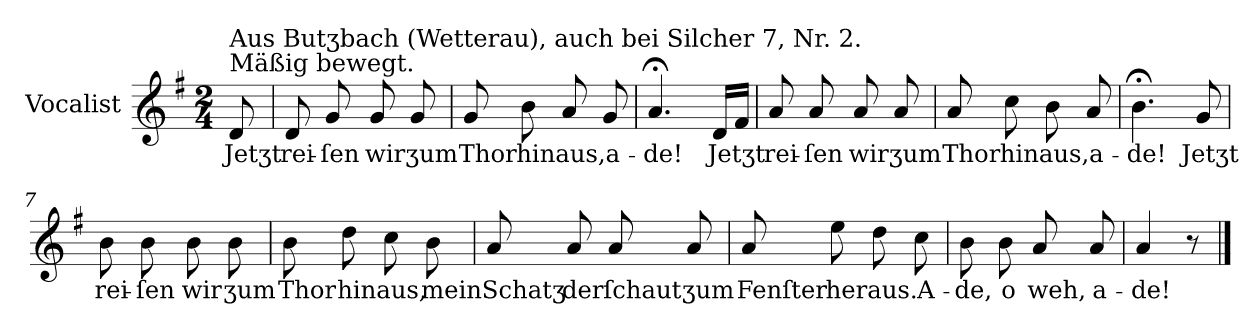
**kern	**text
*part1	*part1
*staff1	*staff1
*I"Vocalist	*
*k[f#]	*
*G:	*
*M2/4	*
=	=
!LO:TX:a:t=Mäßig bewegt.	!
!LO:TX:a:t=Aus Butʒbach (Wetterau), auch bei Silcher 7, Nr. 2.	!
8d	Jetʒt
=1	=1
8d	rei-
8g	-ſen
8g	wir
8g	ʒum
=2	=2
8g	Thor
8b	hinaus,
8a	.
8g	a-
=3	=3
4.a;<	-de!
16dLL	Jetʒt
16f#JJ	.
=4	=4
8a	rei-
8a	-ſen
8a	wir
8a	ʒum
=5	=5
8a	Thor
8cc	hinaus,
8b	.
8a	a-
=6	=6
4.b;<	-de!
8g	Jetʒt
=7	=7
8b	rei-
8b	-ſen
8b	wir
8b	ʒum
=8	=8
8b	Thor
8dd	hinaus,
8cc	.
8b	mein
=9	=9
8a	Schatʒ
8a	der
8a	ſchaut
8a	ʒum
=10	=10
8a	Fenſter
8ee	heraus.
8dd	.
8cc	A-
=11	=11
8b	-de,
8b	o
8a	weh,
8a	a-
=12	=12
4a	-de!
8r	.
==	==
*-	*-
